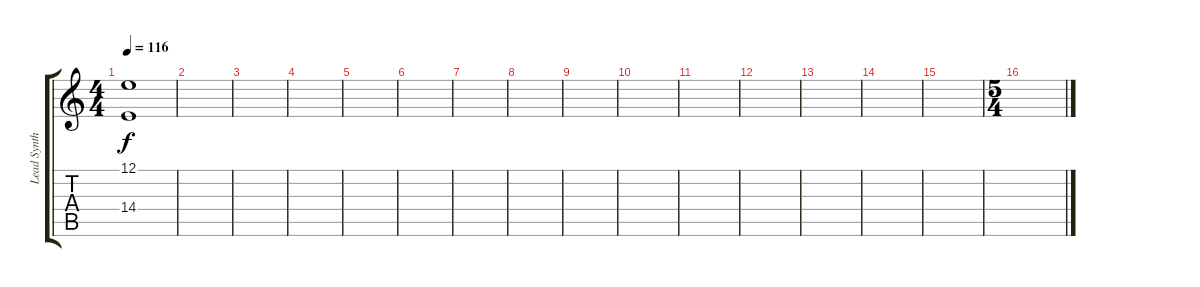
\track ("Lead Synth2" "Lead Synth") {instrument tremolostrings}
\staff {score tabs}
\tuning (E4 B3 G3 D3 A2 E2) {hide}
\ts (4 4)
\tempo 116
\clef g2
\ks c
(12.1 14.4).1{dy f volume 3} |
|
|
|
|
|
|
|
|
|
|
|
|
|
|
\ts (5 4)
